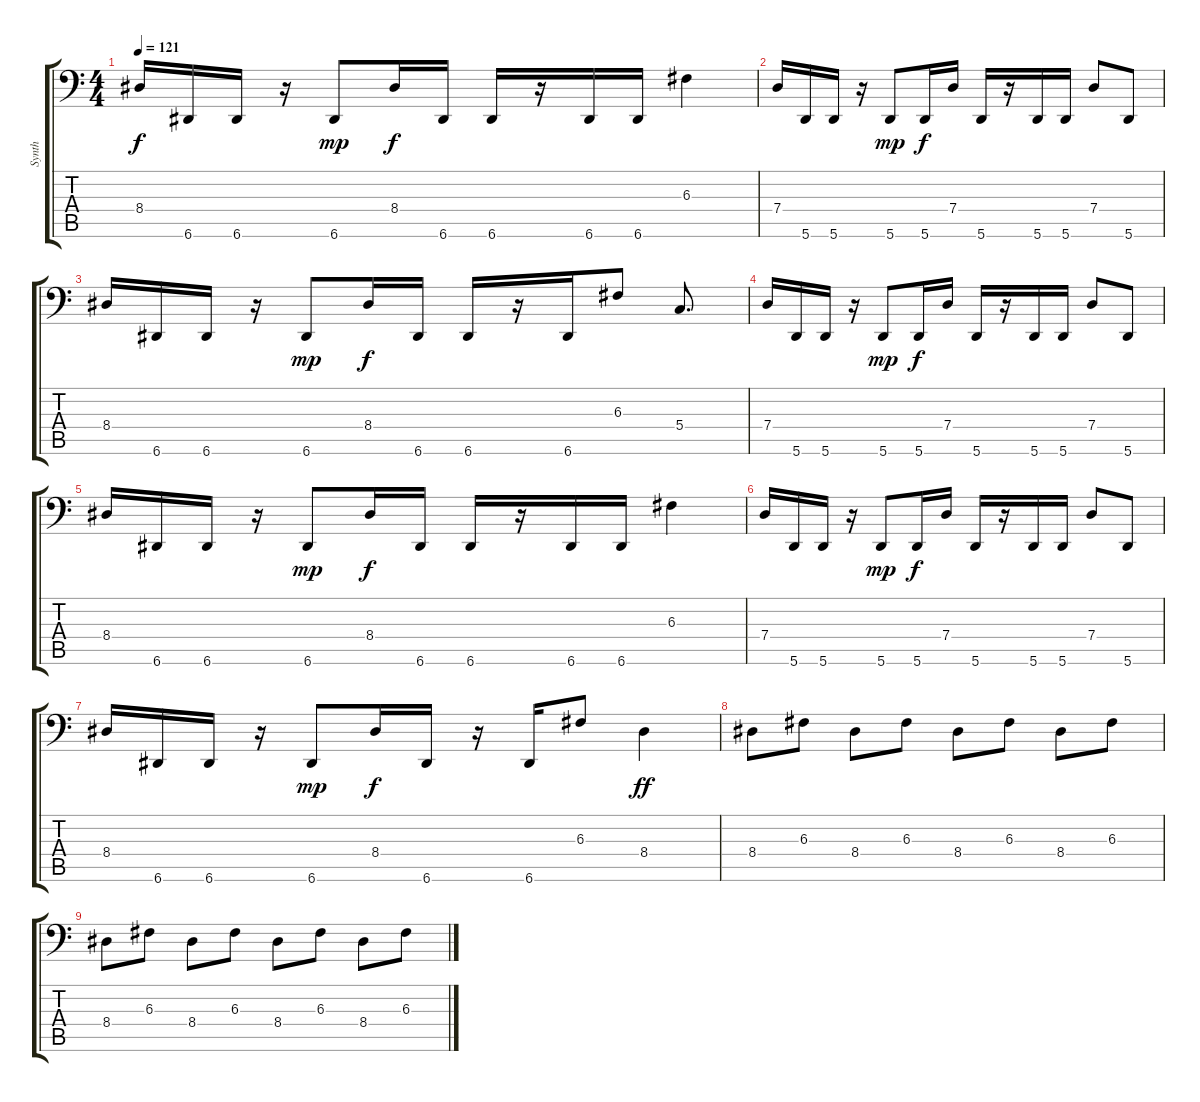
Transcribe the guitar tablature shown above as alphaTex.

\track ("Synth" "Synth") {instrument lead2sawtooth}
\staff {score tabs}
\tuning (A3 E3 C3 G2 D2 A1) {hide}
\ts (4 4)
\tempo 121
\clef f4
\ks c
8.4.16{dy f} 6.6.16 6.6.16 r.16 6.6.8{dy mp} 8.4.16{dy f} 6.6.16 6.6.16 r.16 6.6.16 6.6.16 6.3.4 |
7.4.16 5.6.16 5.6.16 r.16 5.6.8{dy mp} 5.6.16{dy f} 7.4.16 5.6.16 r.16 5.6.16 5.6.16 7.4.8 5.6.8 |
8.4.16 6.6.16 6.6.16 r.16 6.6.8{dy mp} 8.4.16{dy f} 6.6.16 6.6.16 r.16 6.6.16 6.3.8 5.4.8{d} |
7.4.16 5.6.16 5.6.16 r.16 5.6.8{dy mp} 5.6.16{dy f} 7.4.16 5.6.16 r.16 5.6.16 5.6.16 7.4.8 5.6.8 |
8.4.16 6.6.16 6.6.16 r.16 6.6.8{dy mp} 8.4.16{dy f} 6.6.16 6.6.16 r.16 6.6.16 6.6.16 6.3.4 |
7.4.16 5.6.16 5.6.16 r.16 5.6.8{dy mp} 5.6.16{dy f} 7.4.16 5.6.16 r.16 5.6.16 5.6.16 7.4.8 5.6.8 |
8.4.16 6.6.16 6.6.16 r.16 6.6.8{dy mp} 8.4.16{dy f} 6.6.16 r.16 6.6.16 6.3.8 8.4.4{dy ff} |
8.4.8{volume 4} 6.3.8{volume 0} 8.4.8 6.3.8 8.4.8 6.3.8 8.4.8 6.3.8 |
8.4.8 6.3.8 8.4.8 6.3.8 8.4.8 6.3.8 8.4.8 6.3.8
